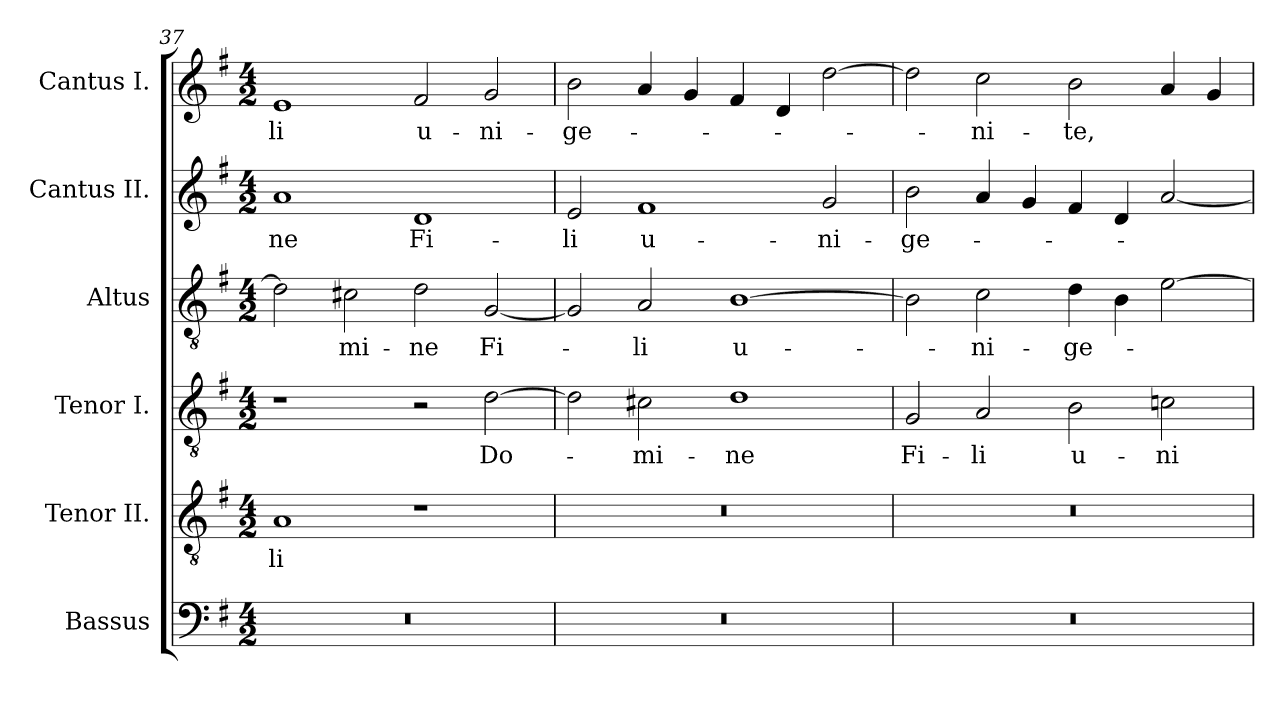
**kern	**kern	**text	**kern	**text	**kern	**text	**kern	**text	**kern	**text
*part6	*part5	*part5	*part4	*part4	*part3	*part3	*part2	*part2	*part1	*part1
*staff6	*staff5	*staff5	*staff4	*staff4	*staff3	*staff3	*staff2	*staff2	*staff1	*staff1
*I"Bassus	*I"Tenor II.	*	*I"Tenor I.	*	*I"Altus	*	*I"Cantus II.	*	*I"Cantus I.	*
*I'B.	*I'T. II.	*	*I'T. I.	*	*I'A.	*	*I'C. II	*	*I'C. I	*
*clefF4	*clefGv2	*	*clefGv2	*	*clefGv2	*	*clefG2	*	*clefG2	*
*	*ITrd7c12	*	*ITrd7c12	*	*ITrd7c12	*	*	*	*	*
*k[f#]	*k[f#]	*	*k[f#]	*	*k[f#]	*	*k[f#]	*	*k[f#]	*
*G:	*G:	*	*G:	*	*G:	*	*G:	*	*G:	*
*M4/2	*M4/2	*	*M4/2	*	*M4/2	*	*M4/2	*	*M4/2	*
=37	=37	=37	=37	=37	=37	=37	=37	=37	=37	=37
!LO:N:vis=1	!	!	!	!	!	!	!	!	!	!
!	!	!LO:LY:b:color=#000000	!	!	!	!	!	!	!	!
!	!	!	!	!	!	!	!	!LO:LY:b:color=#000000	!	!
!	!	!	!	!	!	!	!	!	!	!LO:LY:b:color=#000000
0r	1AAi	-li	1r	.	2Di\]	.	1ai	-ne	1ei	-li
!	!	!	!	!	!	!LO:LY:b:color=#000000	!	!	!	!
.	.	.	.	.	2C#Xi\	-mi-	.	.	.	.
!	!	!	!	!	!	!LO:LY:b:color=#000000	!	!	!	!
!	!	!	!	!	!	!	!	!LO:LY:b:color=#000000	!	!
!	!	!	!	!	!	!	!	!	!	!LO:LY:b:color=#000000
.	1r	.	2r	.	2Di\	-ne	1di	Fi-	2f#i/	u-
!	!	!	!	!LO:LY:b:color=#000000	!	!	!	!	!	!
!	!	!	!	!	!	!LO:LY:b:color=#000000	!	!	!	!
!	!	!	!	!	!	!	!	!	!	!LO:LY:b:color=#000000
.	.	.	[2Di\	Do-	[2GGi/	Fi-	.	.	2gi/	-ni-
=38	=38	=38	=38	=38	=38	=38	=38	=38	=38	=38
!LO:N:vis=1	!LO:N:vis=1	!	!	!	!	!	!	!	!	!
!	!	!	!	!	!	!	!	!LO:LY:b:color=#000000	!	!
!	!	!	!	!	!	!	!	!	!	!LO:LY:b:color=#000000
0r	0r	.	2Di\]	.	2GGi/]	.	2ei/	-li	2bi\	-ge-
!	!	!	!	!LO:LY:b:color=#000000	!	!	!	!	!	!
!	!	!	!	!	!	!LO:LY:b:color=#000000	!	!	!	!
!	!	!	!	!	!	!	!	!LO:LY:b:color=#000000	!	!
.	.	.	2C#Xi\	-mi-	2AAi/	-li	1f#i	u-	4ai/	.
.	.	.	.	.	.	.	.	.	4gi/	.
!	!	!	!	!LO:LY:b:color=#000000	!	!	!	!	!	!
!	!	!	!	!	!	!LO:LY:b:color=#000000	!	!	!	!
.	.	.	1Di	-ne	[1BBi	u-	.	.	4f#i/	.
.	.	.	.	.	.	.	.	.	4di/	.
!	!	!	!	!	!	!	!	!LO:LY:b:color=#000000	!	!
.	.	.	.	.	.	.	2gi/	-ni-	[2ddi\	.
=39	=39	=39	=39	=39	=39	=39	=39	=39	=39	=39
!LO:N:vis=1	!LO:N:vis=1	!	!	!	!	!	!	!	!	!
!	!	!	!	!LO:LY:b:color=#000000	!	!	!	!	!	!
!	!	!	!	!	!	!	!	!LO:LY:b:color=#000000	!	!
0r	0r	.	2GGi/	Fi-	2BBi\]	.	2bi\	-ge-	2ddi\]	.
!	!	!	!	!LO:LY:b:color=#000000	!	!	!	!	!	!
!	!	!	!	!	!	!LO:LY:b:color=#000000	!	!	!	!
!	!	!	!	!	!	!	!	!	!	!LO:LY:b:color=#000000
.	.	.	2AAi/	-li	2Ci\	-ni-	4ai/	.	2cci\	-ni-
.	.	.	.	.	.	.	4gi/	.	.	.
!	!	!	!	!LO:LY:b:color=#000000	!	!	!	!	!	!
!	!	!	!	!	!	!LO:LY:b:color=#000000	!	!	!	!
!	!	!	!	!	!	!	!	!	!	!LO:LY:b:color=#000000
.	.	.	2BBi\	u-	4Di\	-ge-	4f#i/	.	2bi\	-te,
.	.	.	.	.	4BBi\	.	4di/	.	.	.
!	!	!	!	!LO:LY:b:color=#000000	!	!	!	!	!	!
.	.	.	2Cni\	-ni-	[2Ei\	.	[2ai/	.	4ai/	.
.	.	.	.	.	.	.	.	.	4gi/	.
=	=	=	=	=	=	=	=	=	=	=
*-	*-	*-	*-	*-	*-	*-	*-	*-	*-	*-
